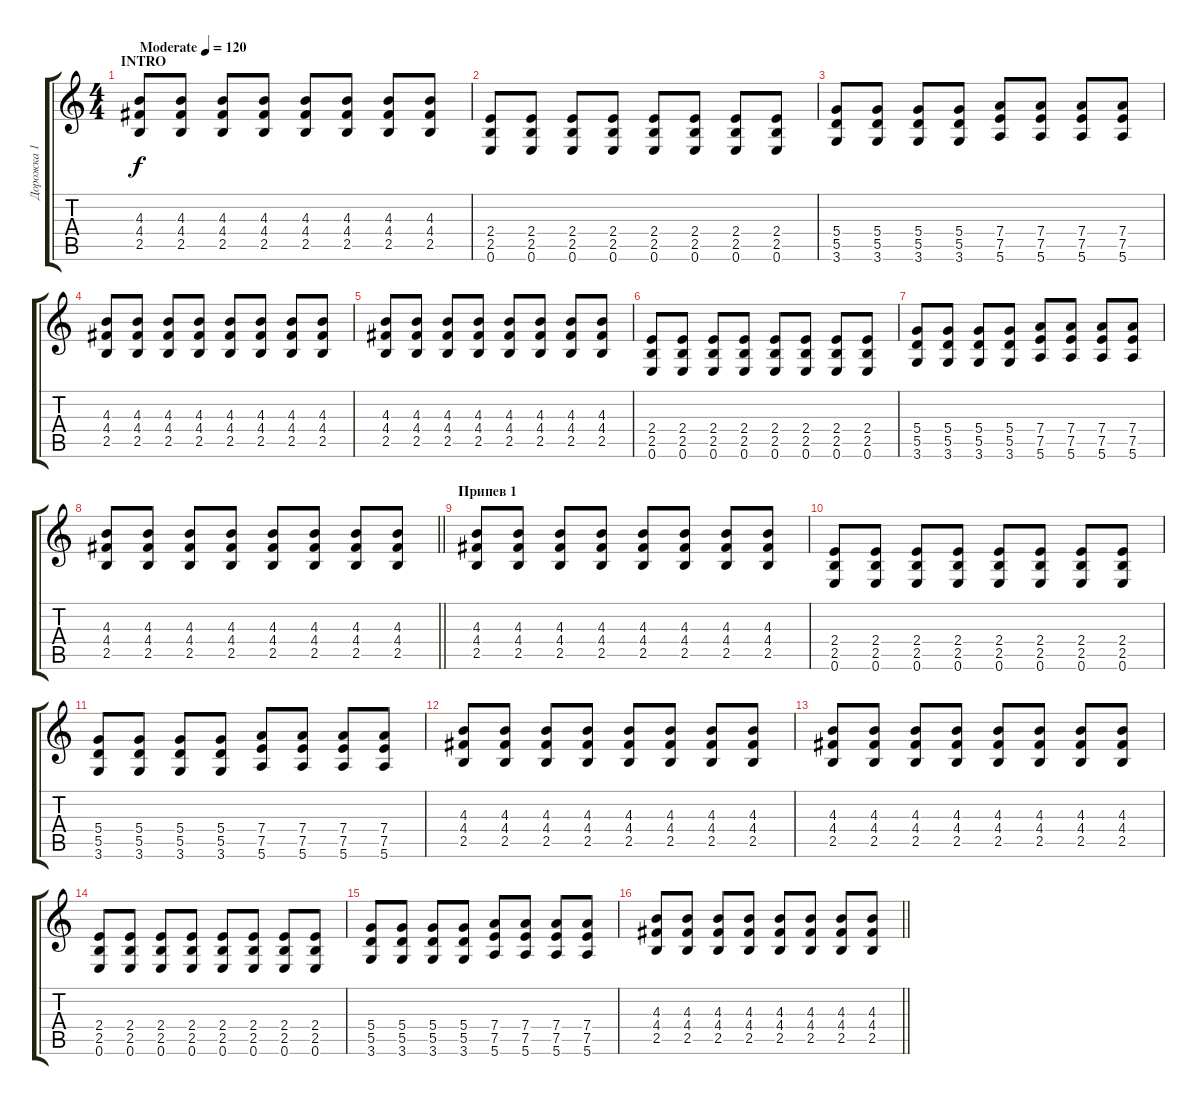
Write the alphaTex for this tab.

\track ("Дорожка 1" "Дорожка 1") {instrument distortionguitar}
\staff {score tabs}
\tuning (E4 B3 G3 D3 A2 E2) {hide}
\ts (4 4)
\section ("" "INTRO")
\tempo (120 "Moderate")
\clef g2
\ks c
(4.3 4.4 2.5).8{dy f instrument distortionguitar} (4.3 4.4 2.5).8 (4.3 4.4 2.5).8 (4.3 4.4 2.5).8 (4.3 4.4 2.5).8 (4.3 4.4 2.5).8 (4.3 4.4 2.5).8 (4.3 4.4 2.5).8 |
(2.4 2.5 0.6).8 (2.4 2.5 0.6).8 (2.4 2.5 0.6).8 (2.4 2.5 0.6).8 (2.4 2.5 0.6).8 (2.4 2.5 0.6).8 (2.4 2.5 0.6).8 (2.4 2.5 0.6).8 |
(5.4 5.5 3.6).8 (5.4 5.5 3.6).8 (5.4 5.5 3.6).8 (5.4 5.5 3.6).8 (7.4 7.5 5.6).8 (7.4 7.5 5.6).8 (7.4 7.5 5.6).8 (7.4 7.5 5.6).8 |
(4.3 4.4 2.5).8 (4.3 4.4 2.5).8 (4.3 4.4 2.5).8 (4.3 4.4 2.5).8 (4.3 4.4 2.5).8 (4.3 4.4 2.5).8 (4.3 4.4 2.5).8 (4.3 4.4 2.5).8 |
(4.3 4.4 2.5).8 (4.3 4.4 2.5).8 (4.3 4.4 2.5).8 (4.3 4.4 2.5).8 (4.3 4.4 2.5).8 (4.3 4.4 2.5).8 (4.3 4.4 2.5).8 (4.3 4.4 2.5).8 |
(2.4 2.5 0.6).8 (2.4 2.5 0.6).8 (2.4 2.5 0.6).8 (2.4 2.5 0.6).8 (2.4 2.5 0.6).8 (2.4 2.5 0.6).8 (2.4 2.5 0.6).8 (2.4 2.5 0.6).8 |
(5.4 5.5 3.6).8 (5.4 5.5 3.6).8 (5.4 5.5 3.6).8 (5.4 5.5 3.6).8 (7.4 7.5 5.6).8 (7.4 7.5 5.6).8 (7.4 7.5 5.6).8 (7.4 7.5 5.6).8 |
\barLineRight lightlight
(4.3 4.4 2.5).8 (4.3 4.4 2.5).8 (4.3 4.4 2.5).8 (4.3 4.4 2.5).8 (4.3 4.4 2.5).8 (4.3 4.4 2.5).8 (4.3 4.4 2.5).8 (4.3 4.4 2.5).8 |
\section ("" "Припев 1")
(4.3 4.4 2.5).8 (4.3 4.4 2.5).8 (4.3 4.4 2.5).8 (4.3 4.4 2.5).8 (4.3 4.4 2.5).8 (4.3 4.4 2.5).8 (4.3 4.4 2.5).8 (4.3 4.4 2.5).8 |
(2.4 2.5 0.6).8 (2.4 2.5 0.6).8 (2.4 2.5 0.6).8 (2.4 2.5 0.6).8 (2.4 2.5 0.6).8 (2.4 2.5 0.6).8 (2.4 2.5 0.6).8 (2.4 2.5 0.6).8 |
(5.4 5.5 3.6).8 (5.4 5.5 3.6).8 (5.4 5.5 3.6).8 (5.4 5.5 3.6).8 (7.4 7.5 5.6).8 (7.4 7.5 5.6).8 (7.4 7.5 5.6).8 (7.4 7.5 5.6).8 |
(4.3 4.4 2.5).8 (4.3 4.4 2.5).8 (4.3 4.4 2.5).8 (4.3 4.4 2.5).8 (4.3 4.4 2.5).8 (4.3 4.4 2.5).8 (4.3 4.4 2.5).8 (4.3 4.4 2.5).8 |
(4.3 4.4 2.5).8 (4.3 4.4 2.5).8 (4.3 4.4 2.5).8 (4.3 4.4 2.5).8 (4.3 4.4 2.5).8 (4.3 4.4 2.5).8 (4.3 4.4 2.5).8 (4.3 4.4 2.5).8 |
(2.4 2.5 0.6).8 (2.4 2.5 0.6).8 (2.4 2.5 0.6).8 (2.4 2.5 0.6).8 (2.4 2.5 0.6).8 (2.4 2.5 0.6).8 (2.4 2.5 0.6).8 (2.4 2.5 0.6).8 |
(5.4 5.5 3.6).8 (5.4 5.5 3.6).8 (5.4 5.5 3.6).8 (5.4 5.5 3.6).8 (7.4 7.5 5.6).8 (7.4 7.5 5.6).8 (7.4 7.5 5.6).8 (7.4 7.5 5.6).8 |
\barLineRight lightlight
(4.3 4.4 2.5).8 (4.3 4.4 2.5).8 (4.3 4.4 2.5).8 (4.3 4.4 2.5).8 (4.3 4.4 2.5).8 (4.3 4.4 2.5).8 (4.3 4.4 2.5).8 (4.3 4.4 2.5).8
